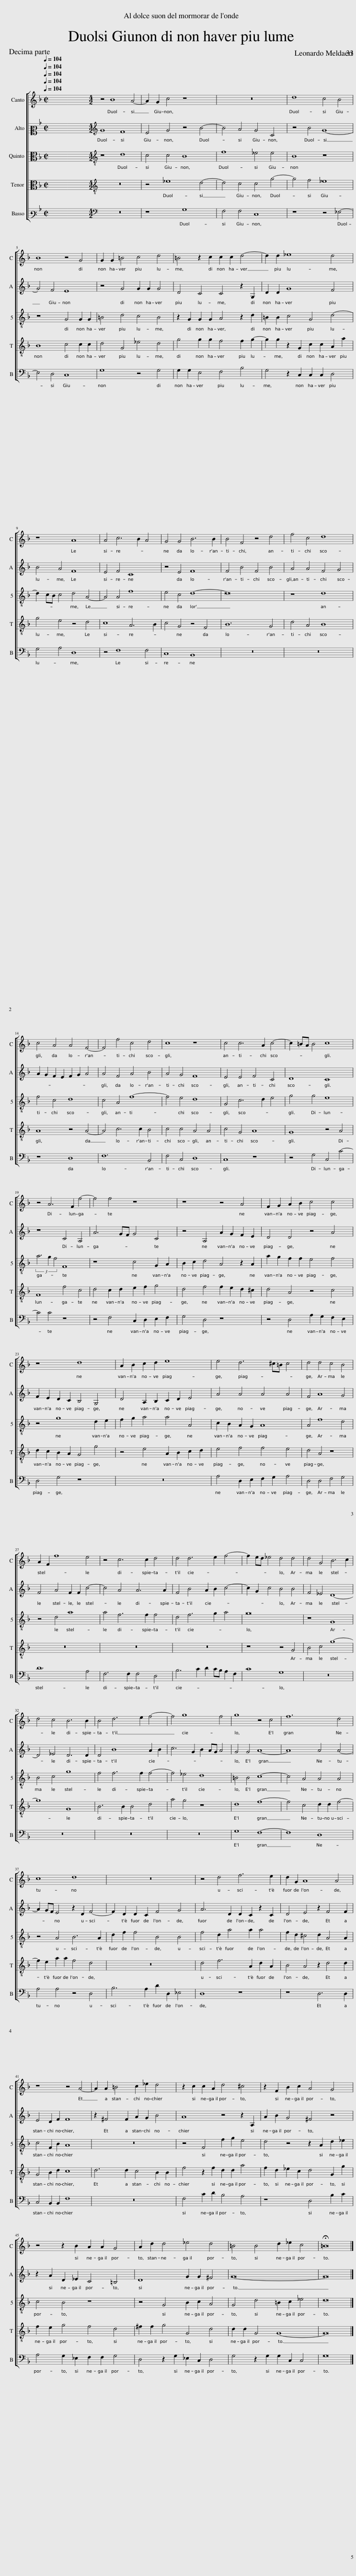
X:1
%%score [ 1 2 [ 3 4 ] 5 ]
L:1/8
Q:1/4=104
M:2/2
I:linebreak $
K:F
V:1 treble
V:2 alto2
V:3 alto
V:4 alto
V:5 bass3
V:1
 x8 | x8 |[M:4/2] z4 B8 A4- | A2 G2 c4 z8 | z16 | %5
 d8 c4 B4 |$ B8 z4 G4 | G2 G2 =B4 c4 d4 | =B4 z2 c2 c2 c2 d4- | d2 d2 _e8 d4 |$ %10
 z8 A8 | A4 c6 B2 A4 | G4 G4 B6 B2 | B4 F4 z4 d4 | f4 c4 d8 |$ %15
 c4 A4 A4 F4- | F4 f4 c4 d4 | c8 z8 | c4 c6 A2 c4- | c2 =BA B4 c8 |$ %20
 z4 A6 F2 f4- | f4 f4 z8 | z8 z4 A4 | F2 G2 A2 B2 c4 c4 |$ z8 d8 | %25
 A2 B2 c2 d2 e8 | e4 d6 ^c=B c4 | d4 d4 c4 B4 |$ A2 F2 f8 e4 | z4 c6 c2 d4 | %30
 d4 d6 e2 f4- | f2 ed _e4 d4 d4 | d4 G4 B6 c2 |$ d4 c4 B6 B2 | B4 d6 e2 f4- | %35
 f4 g8 f4 | g8 z4 c4 | f12 d4 |$ c8 d8 | z16 | %40
 z4 d4 f6 e2 | d2 G2 A8 A4 |$ z8 z4 A4- | A2 A2 =B4 c2 _e2 d4 | z2 c2 c2 A2 d4 ^c4 | %45
 z2 F2 B2 c2 A4 G4 |$ z4 z2 B2 A2 A2 G4 | A2 d2 d4 _e4 d4 | =B4 B4 d2 _e2 c4 | !fermata!=B16 |] %50
V:2
 x8 | x8 |[M:4/2][K:treble] G8 F8 | E4 G4 z4 B4- | B4 A4 G4 C4 | %5
 z4 B4 G8- |$ G4 F4 E8 | z4 G4 G2 G2 G4 | D4 C4 C4 z2 G,2 | D2 D2 G8 F4 |$ %10
 B4 A4 F8 | E4 F4 C8 | z4 E4 F8 | F4 B4 F4 B4 | A4 A4 F4 G4 |$ %15
 A2 G2 F2 E2 F2 G2 A4 | A4 F4 A4 B4 | A4 G4 F8 | E4 E4 F4 C4 | D8 C8 |$ %20
 z8 C4 A,4 | A6 GF G4 C4 | z4 A,4 A2 G2 F2 E2 | D4 D4 z4 A4 |$ F2 E2 D2 C2 B,4 G,4 | %25
 D4 A,2 B,2 C2 D2 E4 | A4 A4 A4 A4 | F4 A8 G4 |$ F4 A4 F2 F2 c4- | c4 A4 A6 A2 | %30
 F4 B4 A2 B2 c4- | c2 G2 c4 B4 B4 | F4 _E4 D8- |$ D4 _E4 D6 D2 | D4 B8 A2 B2 | %35
 c6 G2 B2 AG A4 | G4 G4 A8- | A8 A4 A4- |$ A2 GF E4 z2 D2 F4- | F2 D2 D2 C2 F4 G4 | %40
 A6 D2 D2 C2 z2 C2 | D4 E4 z2 F4 F2 |$ E4 D2 F2 F8 | z2 ^F4 F2 A2 G2 B4 | A8 z4 z2 A,2 | %45
 A2 B2 G4 ^F4 z4 |$ z2 A2 D2 _E2 C4 =B,4 | D8 G2 G2 ^F4 | G16- | G16 |] %50
V:3
 x8 | x8 |[M:4/2][K:treble-8] z8 d8 | c4 c4 B8 | f8 _e4 e4 | %5
 B8 z8 |$ z8 G4 G2 G2 | =B4 d4 c4 B4 | z2 G2 G2 G2 A4 z2 d2 | =B2 B2 c4 G4 d4- |$ %10
 d2 cB c4 d4 A4- | A4 A4 f8 | e4 c4 d8- | d16 | z8 d8 |$ %15
 f4 c4 d8 | c4 A4 f8- | f4 e4 d8 | G4 c6 d2 e4 | g4 g4 e8 |$ %20
 (3a6 g2 f4 F8 | z8 c4 G2 A2 | B2 c2 d4 A4 z2 A2 | a2 g2 f2 f2 e4 f4 |$ z4 g8 d2 e2 | %25
 f2 g2 a4 a4 A4 | c2 B2 A2 G2 A8 | A4 f8 d4 |$ z4 d4 a8 | a4 f6 f2 f4 | %30
 d4 f6 g2 a4 | g16 | z8 G8 |$ B4 c4 g8 | f4 f6 f2 f4- | %35
 f4 _e4 d8 | =B4 B4 c8- | c4 A4 A4 A4 |$ z4 A4 B6 A2 | d2 f2 f4 B4 B4 | %40
 f4 d2 a4 a2 a4 | f2 d2 ^c4 d2 A4 A2 |$ c4 F2 B2 A8 | z16 | z4 F4 f2 g2 e4 | %45
 d4 z4 z2 A2 d2 _e2 |$ c4 B4 z8 | z4 G4 B2 c2 A4 | G4 d4 =B2 c2 _e4 | d16 |] %50
V:4
 x8 | x8 |[M:4/2][K:treble-8] z16 | z4 _e8 d4- | d4 c4 c4 g4- | %5
 g4 f4 _e8 |$ B8 c4 c2 c2 | d4 G4 _e4 d4 | g4 g2 g2 f4 f2 g2- | g2 g2 z2 G2 c2 c2 A2 a2 |$ %10
 g4 e4 z4 d4 | c8 A6 B2 | c4 G4 z4 F4 | B12 G4 | d4 A4 B8 |$ %15
 A8 z4 A4- | A4 c6 c2 B4 | c4 c4 A4 A4 | c4 G4 A8 | G8 z4 A4 |$ %20
 F8 f4 c4 | d4 c2 d2 e2 f2 g4 | d4 f4 f2 e2 d2 ^c2 | d4 A4 z4 c4 |$ d2 c2 B2 A2 G4 g4 | %25
 z4 e4 A2 B2 c2 d2 | e4 f4 f4 e4 | d4 A4 z8 |$ z16 | z16 | %30
 z16 | z8 z4 G4 | B4 c4 g8- |$ g8 G8 | B6 B2 B4 d4 | %35
 a4 g4 z8 | d8 f8- | f4 c4 d2 d2 f4- |$ f2 e2 a2 a2 f4 d4 | z16 | %40
 d4 f6 A2 d2 A2 | B4 A4 z2 d4 d2 |$ G4 B2 d2 c8 | d6 d2 c4 B2 B2 | f4 z2 f2 d2 d2 a4 | %45
 f2 d2 _e2 c2 d4 G2 g2 |$ f2 e2 g4 f4 d4 | ^f2 f2 g4 G4 d4 | d2 d2 G4 G8- | G16 |] %50
V:5
 x8 | x8 |[M:4/2][K:bass] z16 | z8 G,8 | F,4 F,4 C,8 | %5
 z8 z4 _E,4- |$ E,4 D,4 C,8 | G,8 z4 G,4 | G,2 G,2 E,4 F,4 B,4 | G,4 z2 C,2 C,2 C,2 D,4 |$ %10
 G,4 A,4 D,8 | z4 F,8 F,4 | C,8 B,,8 | z16 | z16 |$ %15
 z8 D,8 | F,12 B,,4 | F,4 C,4 D,8 | C,8 z8 | z4 G,4 C,4 C4- |$ %20
 C4 C4 z8 | z4 F,4 C,2 D,2 E,2 F,2 | G,4 D,4 z8 | z4 D,4 A,2 G,2 F,2 E,2 |$ D,4 G,4 z8 | %25
 z16 | A,4 D,2 E,2 F,2 G,2 A,4 | D,4 D,4 F,4 G,4 |$ D12 A,4 | F,6 F,2 F,4 D,4 | %30
 B,6 C2 D2 CB, A,2 F,2 | C8 G,8 | z16 |$ z16 | z16 | %35
 z16 | G,8 F,8- | F,8 D,8 |$ A,4 A,4 z4 D,4 | B,6 A,2 D2 D,2 _E,4 | %40
 D,8 z8 | z8 D,6 D,2 |$ C,4 B,,2 B,,2 F,8 | z16 | F,4 C2 D2 B,4 A,4 | %45
 z8 D,4 B,2 C2 |$ A,4 G,2 _E,2 F,2 F,2 G,4 | D,4 z2 G,2 _E,2 C,2 D,4 | G,4 z2 G,2 G,2 C,2 C,4 | G,16 |] %50
